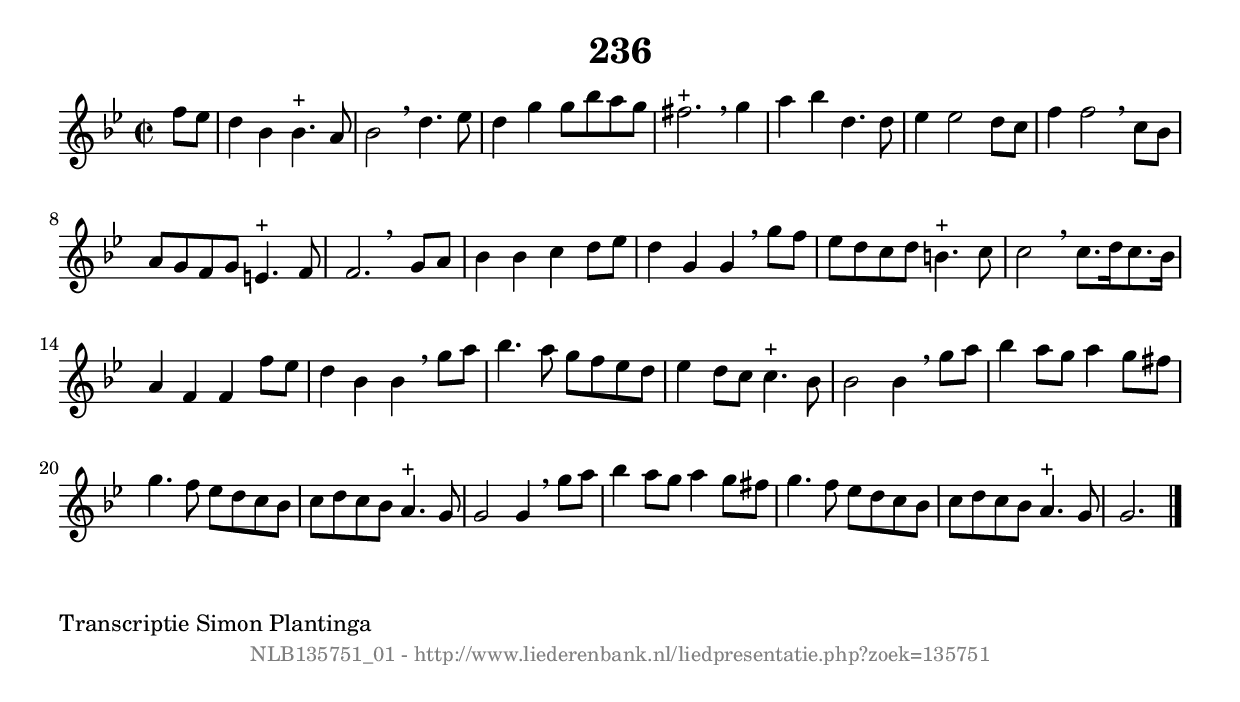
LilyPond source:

%
% produced by wce2krn 1.64 (7 June 2014)
%
\version"2.16"
#(append! paper-alist '(("long" . (cons (* 210 mm) (* 2000 mm)))))
#(set-default-paper-size "long")
sb = {\breathe}
mBreak = {\breathe }
bBreak = {\breathe }
x = {\once\override NoteHead #'style = #'cross }
gl=\glissando
itime={\override Staff.TimeSignature #'stencil = ##f }
ficta = {\once\set suggestAccidentals = ##t}
fine = {\once\override Score.RehearsalMark #'self-alignment-X = #1 \mark \markup {\italic{Fine}}}
dc = {\once\override Score.RehearsalMark #'self-alignment-X = #1 \mark \markup {\italic{D.C.}}}
dcf = {\once\override Score.RehearsalMark #'self-alignment-X = #1 \mark \markup {\italic{D.C. al Fine}}}
dcc = {\once\override Score.RehearsalMark #'self-alignment-X = #1 \mark \markup {\italic{D.C. al Coda}}}
ds = {\once\override Score.RehearsalMark #'self-alignment-X = #1 \mark \markup {\italic{D.S.}}}
dsf = {\once\override Score.RehearsalMark #'self-alignment-X = #1 \mark \markup {\italic{D.S. al Fine}}}
dsc = {\once\override Score.RehearsalMark #'self-alignment-X = #1 \mark \markup {\italic{D.S. al Coda}}}
pv = {\set Score.repeatCommands = #'((volta "1"))}
sv = {\set Score.repeatCommands = #'((volta "2"))}
tv = {\set Score.repeatCommands = #'((volta "3"))}
qv = {\set Score.repeatCommands = #'((volta "4"))}
xv = {\set Score.repeatCommands = #'((volta #f))}
\header{ tagline = ""
title = "236"
}
\score {{
\key g \minor
\relative g'
{
\set melismaBusyProperties = #'()
\partial 32*8
\time 2/2
\tempo 4=120
\override Score.MetronomeMark #'transparent = ##t
\override Score.RehearsalMark #'break-visibility = #(vector #t #t #f)
f'8 ees8 | d4 bes4 bes4.^"+" a8 | bes2 \sb d4. ees8 | d4 g4 g8 bes8 a8 g8 | fis2.^"+" \mBreak
g4 | a4 bes4 d,4. d8 | ees4 ees2 d8 c8 | f4 f2 \sb c8 bes8 | a8 g8 f8 g8 e4.^"+" f8 | f2. \bar ":|:" \bBreak
g8 a8 | bes4 bes4 c4 d8 ees8 | d4 g,4 g4 \sb g'8 f8 | ees8 d8 c8 d8 b4.^"+" c8 | c2 \mBreak
c8. d16 c8. bes16 | a4 f4 f4 f'8 ees8 | d4 bes4 bes4 \sb g'8 a8 | bes4. a8 g8 f8 ees8 d8 | ees4 d8 c8 c4.^"+" bes8 | bes2 bes4 \mBreak
g'8 a8 | bes4 a8 g8 a4 g8 fis8 | g4. f8 ees8 d8 c8 bes8 | c8 d8 c8 bes8 a4.^"+" g8 | g2 g4 \mBreak
g'8 a8 | bes4 a8 g8 a4 g8 fis8 | g4. f8 ees8 d8 c8 bes8 | c8 d8 c8 bes8 a4.^"+" g8 | g2. \bar "|."
 }}
 \midi { }
 \layout {
            indent = 0.0\cm
}
}
\markup { \wordwrap-string #" 
Transcriptie Simon Plantinga
"}
\markup { \vspace #0 } \markup { \with-color #grey \fill-line { \center-column { \smaller "NLB135751_01 - http://www.liederenbank.nl/liedpresentatie.php?zoek=135751" } } }
